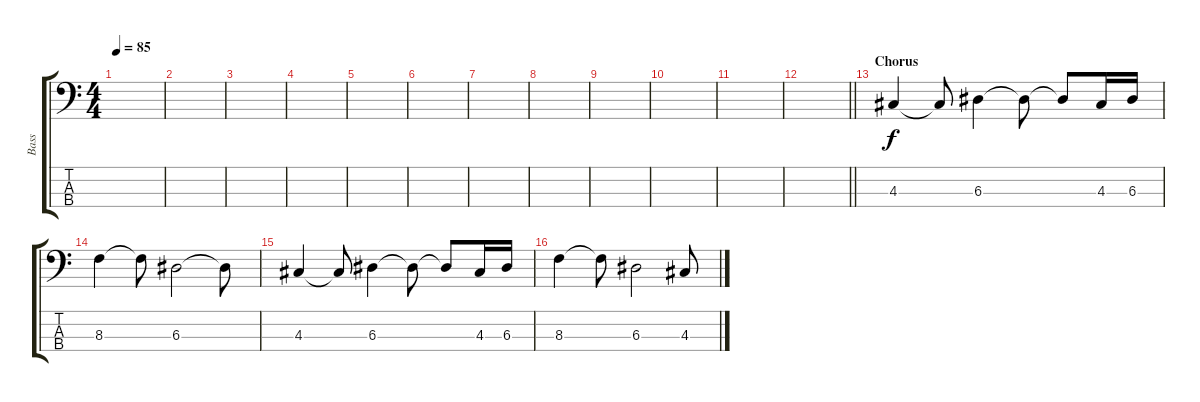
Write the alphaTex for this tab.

\track ("Bass" "Bass") {instrument electricbassfinger}
\staff {score tabs}
\tuning (G2 D2 A1 E1) {hide}
\ts (4 4)
\tempo 85
\clef f4
\ks c
|
|
|
|
|
|
|
|
|
|
|
\barLineRight lightlight
|
\section ("" "Chorus")
4.3.4 4.3{t}.8 6.3.4 6.3{t}.8 6.3{t}.8 4.3.16 6.3.16 |
8.3.4 8.3{t}.8 6.3.2 6.3{t}.8 |
4.3.4 4.3{t}.8 6.3.4 6.3{t}.8 6.3{t}.8 4.3.16 6.3.16 |
8.3.4 8.3{t}.8 6.3.2 4.3.8
